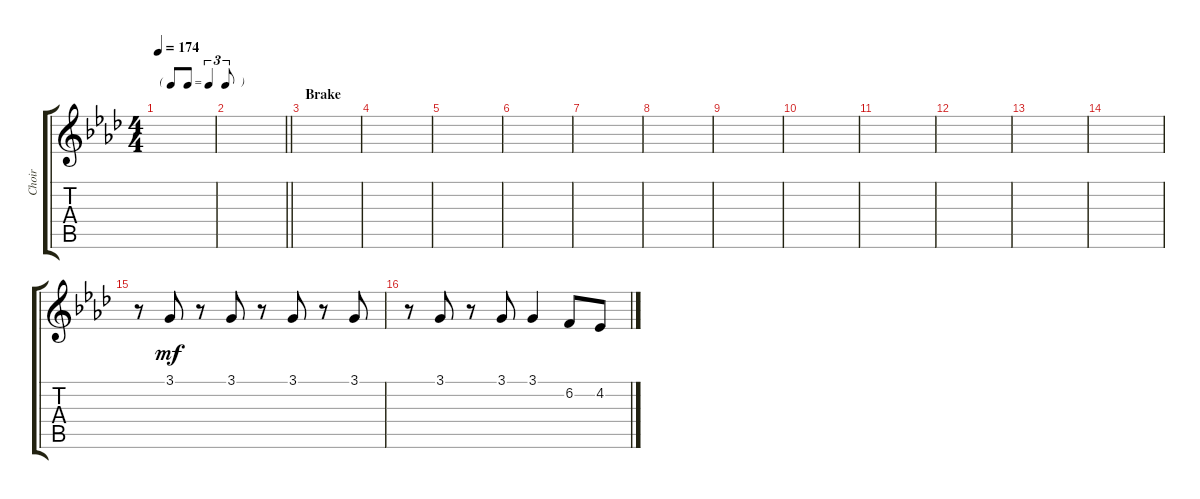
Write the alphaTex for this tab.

\track ("Choir" "Choir") {instrument choiraahs}
\staff {score tabs}
\tuning (E4 B3 G3 D3 A2 E2) {hide}
\ts (4 4)
\tf triplet8th
\tempo 174
\clef g2
\ks ab
|
\barLineRight lightlight
|
\section ("" "Brake")
|
|
|
|
|
|
|
|
|
|
|
|
r.8 3.1.8{dy mf} r.8 3.1.8 r.8 3.1.8 r.8 3.1.8 |
r.8 3.1.8 r.8 3.1.8 3.1.4 6.2.8 4.2.8
